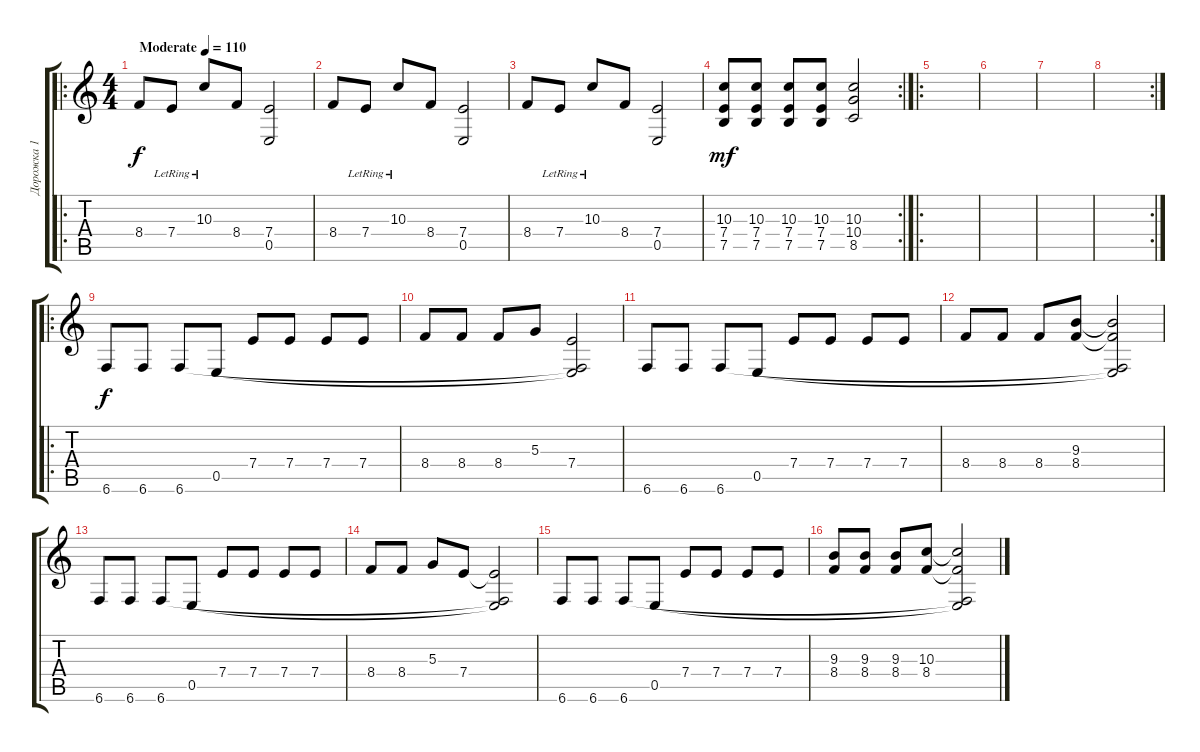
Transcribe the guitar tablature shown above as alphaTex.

\track ("Дорожка 1" "Дорожка 1") {instrument acousticguitarsteel}
\staff {score tabs}
\tuning (B3 Gb3 D3 A2 E2 B1) {hide}
\ro
\ts (4 4)
\tempo (110 "Moderate")
\clef g2
\ks c
8.4.8{dy f instrument acousticguitarsteel} 7.4{lr}.8 10.3{lr}.8 8.4.8 (7.4 0.5).2 |
8.4.8 7.4{lr}.8 10.3{lr}.8 8.4.8 (7.4 0.5).2 |
8.4.8 7.4{lr}.8 10.3{lr}.8 8.4.8 (7.4 0.5).2 |
\rc 2
(10.3 7.4 7.5).8{dy mf} (10.3 7.4 7.5).8 (10.3 7.4 7.5).8 (10.3 7.4 7.5).8 (10.3 10.4 8.5).2 |
\ro
|
|
|
\rc 2
|
\ro
6.6.8{dy f} 6.6.8 6.6.8 0.5.8 7.4.8 7.4.8 7.4.8 7.4.8 |
8.4.8 8.4.8 8.4.8 5.3.8 (7.4 0.5{t} 6.6{t}).2 |
6.6.8 6.6.8 6.6.8 0.5.8 7.4.8 7.4.8 7.4.8 7.4.8 |
8.4.8 8.4.8 8.4.8 (9.3 8.4).8 (9.3{t} 8.4{t} 0.5{t} 6.6{t}).2 |
6.6.8 6.6.8 6.6.8 0.5.8 7.4.8 7.4.8 7.4.8 7.4.8 |
8.4.8 8.4.8 5.3.8 7.4.8 (7.4{t} 0.5{t} 6.6{t}).2 |
6.6.8 6.6.8 6.6.8 0.5.8 7.4.8 7.4.8 7.4.8 7.4.8 |
(9.3 8.4).8 (9.3 8.4).8 (9.3 8.4).8 (10.3 8.4).8 (10.3{t} 8.4{t} 0.5{t} 6.6{t}).2
